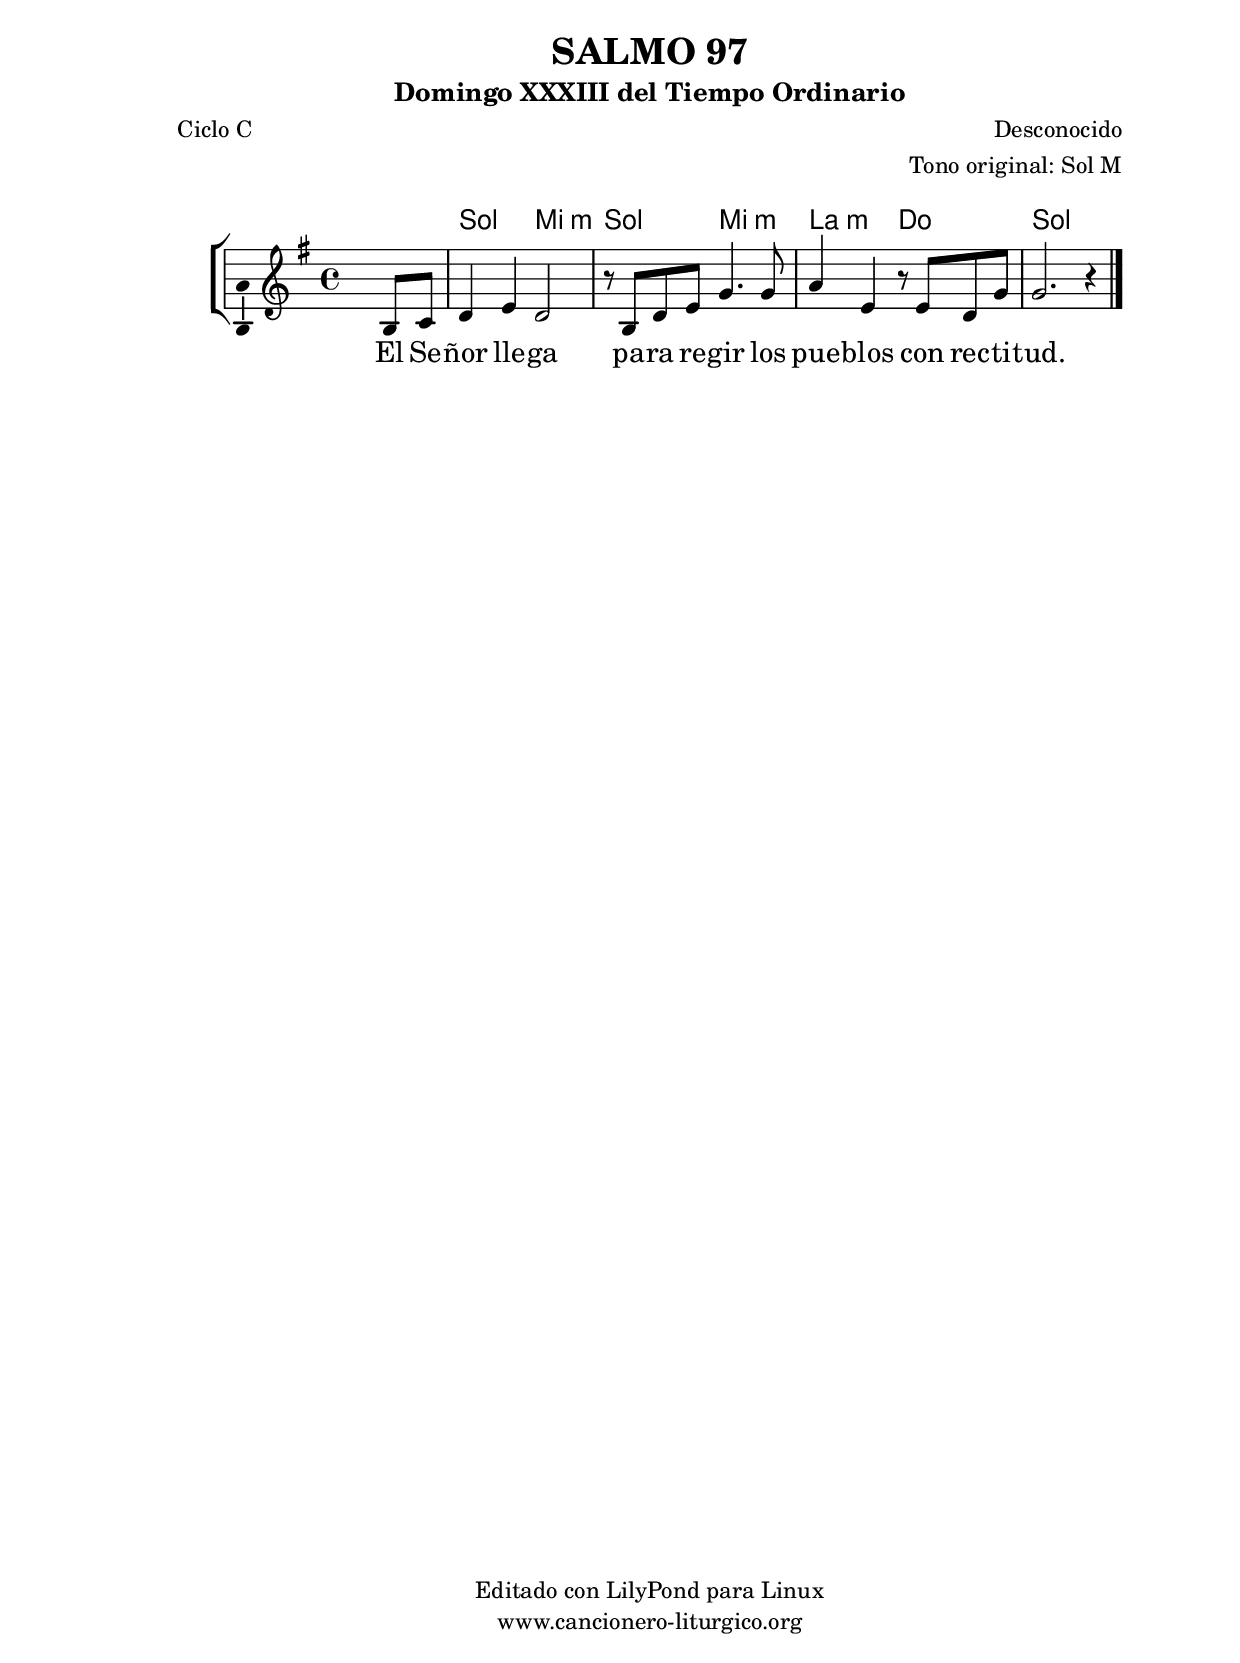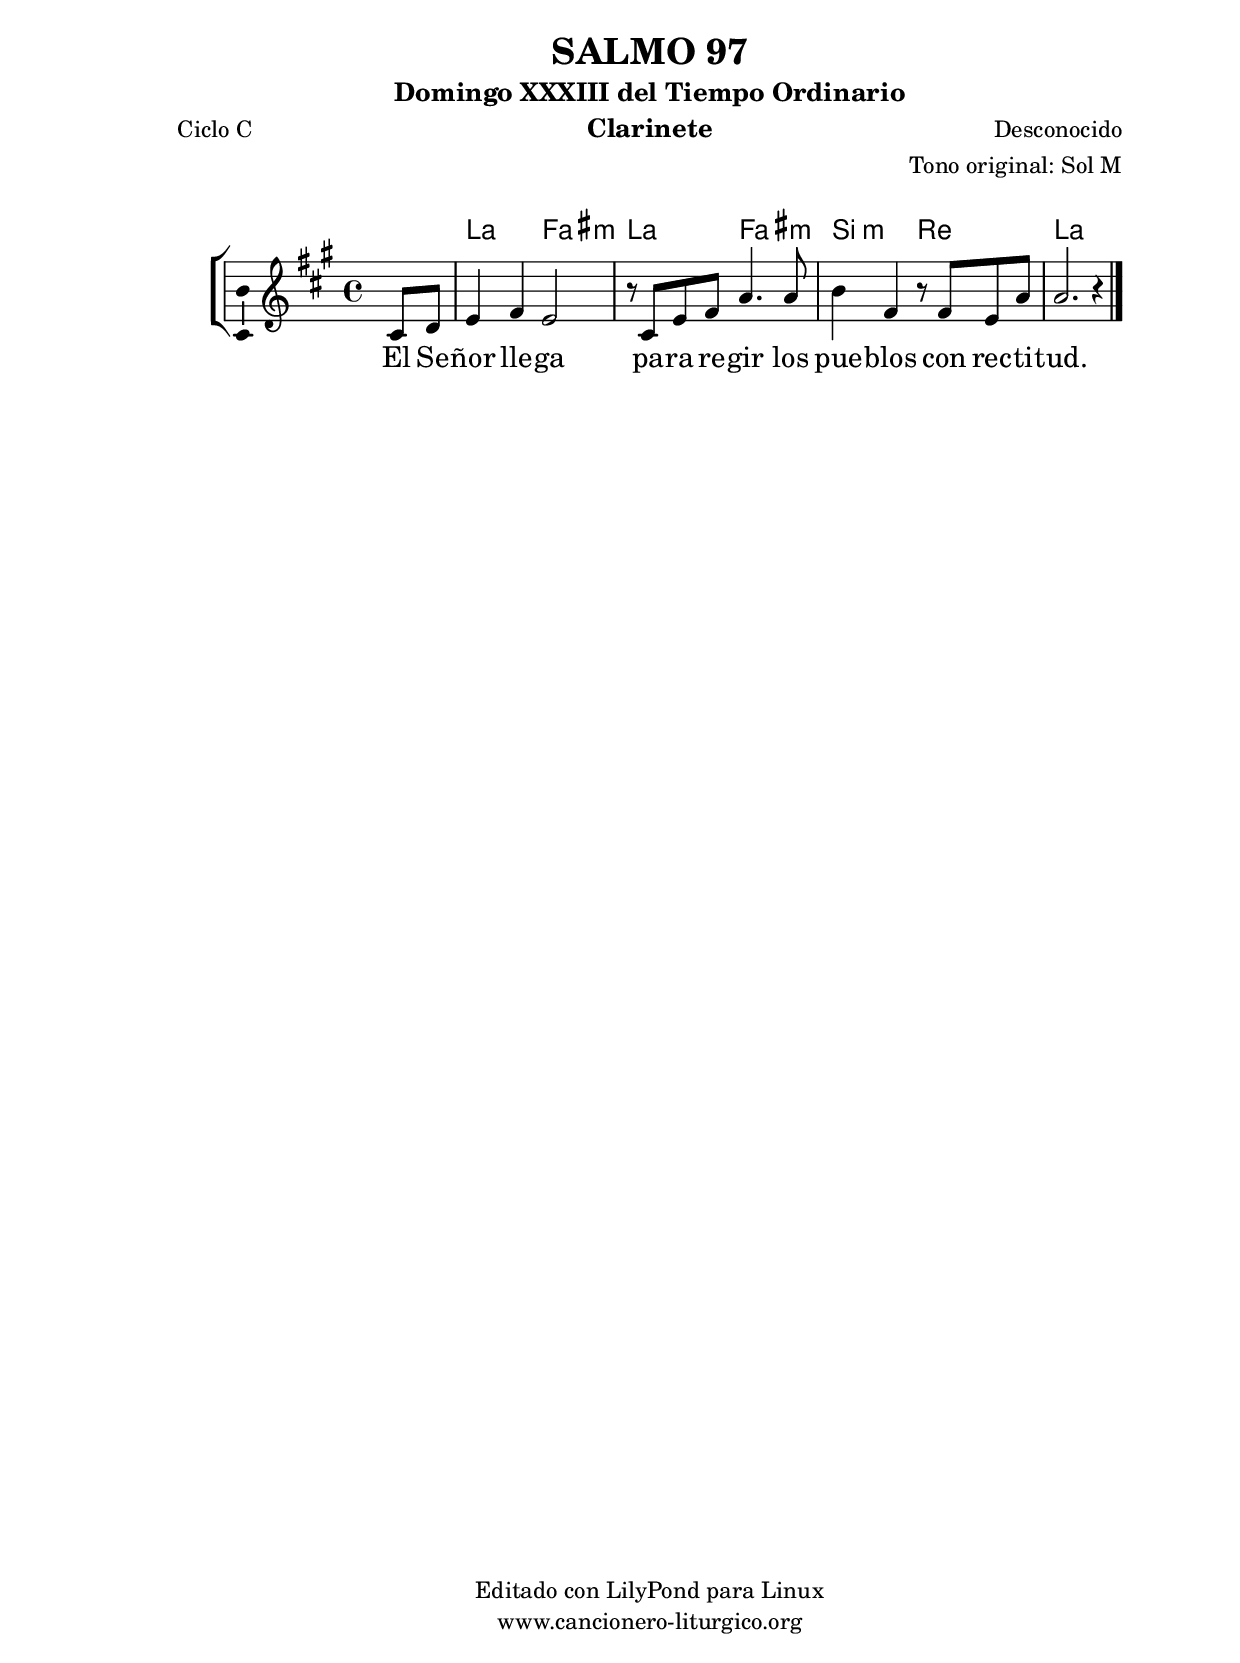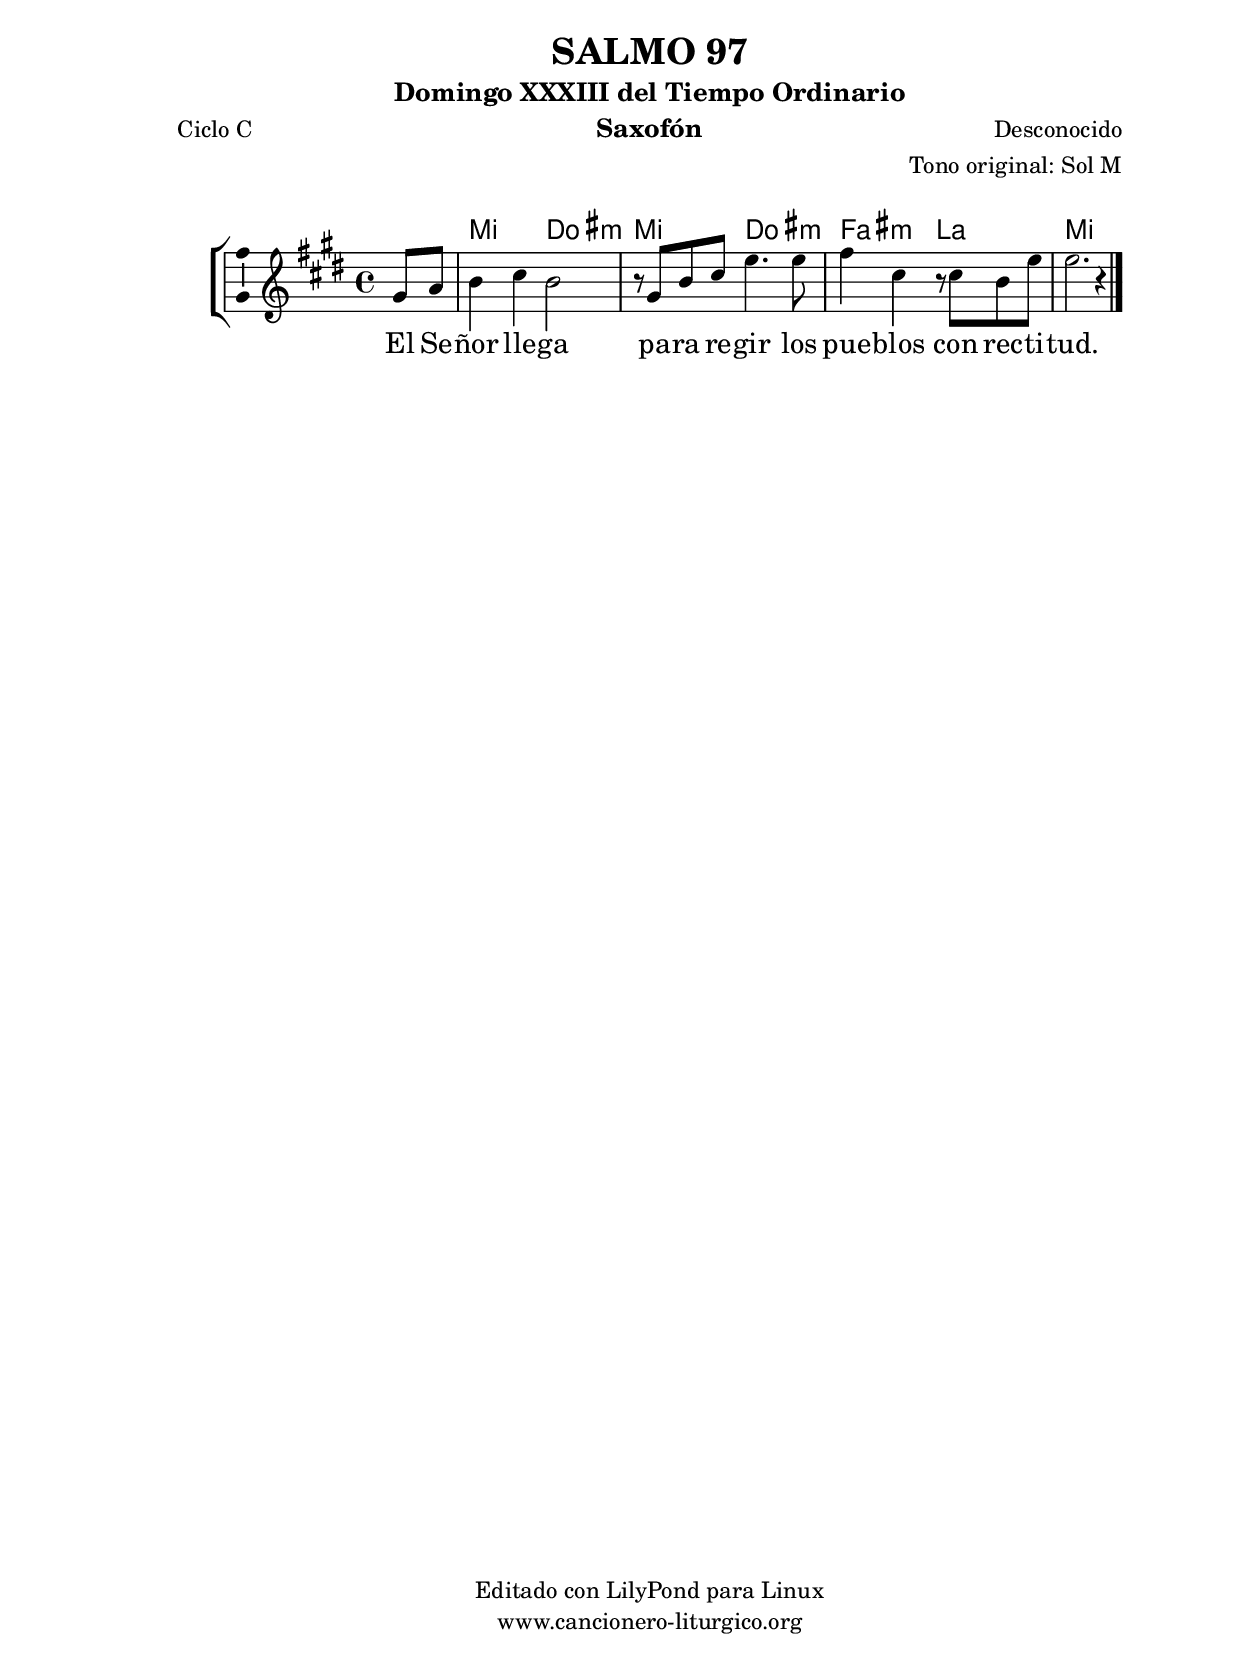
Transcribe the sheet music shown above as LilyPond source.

%
%para convertir .midi en .wav:
%timidity filename.midi -Ow -o finename.wav
%
%
%Para convertir de .wav a .mp3:
%lame -h -m j filename.wav
%
%
%para escuchar el midi:
%timidity nombrefichero.midi
%


%versión de lilypond para la que se ha escrito esta partitura:
\version "2.16.0"

	%Tamaño papel
	#(set-default-paper-size "a4")
	%Tamaño partitura
	#(set-global-staff-size 20)
	%No responde al pulsar sobre una nota
	#(ly:set-option 'point-and-click #f)

%parámetros del encabezamiento:
\header {
	title = "SALMO 97"
	subtitle = "Domingo XXXIII del Tiempo Ordinario"
	composer = "Desconocido"
	poet = "Ciclo C"
	meter = ""
	arranger = "Tono original: Sol M"
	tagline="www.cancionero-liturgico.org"
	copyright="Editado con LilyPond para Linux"
	}

%parámetros asociados al papel:
\paper  {
	oddHeaderMarkup = \markup {\fill-line { \on-the-fly #not-first-page \fromproperty #'header:title \on-the-fly #not-first-page \fromproperty #'header:composer }}
	evenHeaderMarkup = \markup {\fill-line { \fromproperty #'header:composer \fromproperty #'header:title }}
	#(set-paper-size "a4")
	print-page-number = ##f
	first-page-number = 1
	print-first-page-number = ##f
%	head-separation = 3.0 \cm
	top-margin = 2.0 \cm
	bottom-margin = 0.5\cm
%%%	bottom-margin = -1.0\cm
	left-margin = 3.0 \cm
	line-width = 16.0 \cm 
	indent = 8\mm
	interscoreline = 2.\mm
	between-system-space = 15\mm
%	para que las partituras no llenen la hoja:
	ragged-bottom = ##t
%	idem para la última hoja:
	ragged-last-bottom = ##f
%	para que las partituras llenen el ancho del papel:
	ragged-last = ##f
	after-title-space = 2.5 \cm
%page-count=1
system-count=1

	%Flexible Vertical Spacing
%	markup-markup-spacing =
%	#'((basic-distance . 15) (minimum-distance . 15) (padding . 3))
	markup-system-spacing =
	#'((basic-distance . 15) (minimum-distance . 15) (padding . 3))
	system-system-spacing =
	#'((basic-distance . 15) (minimum-distance . 15) (padding . 3))
	score-system-spacing =
	#'((basic-distance . 15) (minimum-distance . 15) (padding . 5))
%	top-system-spacing = % header
%	#'((basic-distance . 8) (minimum-distance . 0) (padding . 3))
%	top-markup-spacing =
%	#'((basic-distance . 20) (minimum-distance . 20) (padding . 3))
	last-bottom-spacing = % footer
	#'((basic-distance . 5) (minimum-distance . 5) (padding . 3))
%	score-markup-spacing =
%	#'((basic-distance . 16) (minimum-distance . 13) (padding . 3))

	}


%parámetros que afectan a toda la partitura:
global =  {
	%clave de sol (G):
	\clef G
	%armadura:
%	\transpose aes g
	\key g \major
	\tempo 4=100
	\set Score.tempoHideNote = ##t
	}


acordes = {
	\italianChords
	\chordmode {
%	\transpose aes g
{

s1
g2 e:m g e:m a:m c g s

	}
	}
}

melodia = 
%	\transpose aes g
{
	\relative c'{

\time 4/4
s2 s4 b8 c
d4 e d2
r8 b8 d e g4. g8
a4 e r8 e8 d g
g2. r4

	\bar "|."
	}
	}


texto = \lyricmode {
El Se -- ñor lle -- ga pa -- ra re -- gir los pue -- blos con rec -- ti -- tud.
	}


acordesStaff = \context ChordNames = acordesStaff <<
	\set chordChanges = ##t
	\acordes
	>>


vozStaff = \context Voice = vozStaff
\with {\consists "Ambitus_engraver"}
<<
%	\set Staff.instrumentName = ""
%	\set Staff.shortInstrumentName = ""
%	\set Staff.midiInstrument = #"clarinet"
%	\set Staff.midiInstrument = #"cello"
%	\set Staff.midiInstrument = #"flute"
	\set Staff.midiInstrument = #"electric guitar (jazz)"
%	\set Staff.midiInstrument = #"english horn"
%	\set Staff.midiInstrument = #"violin"
%	\set Staff.midiInstrument = #"glockenspiel"
	\set Staff.midiMinimumVolume = #0.7
	\set Staff.midiMaximumVolume = #0.9
	\global
	\melodia
	>>


textoStaff = \context Lyrics = textoStaff <<
	\lyricsto vozStaff \texto
	>>

\book {
	\score {
		\context ChoirStaff {
			\override StaffGroup.SystemStartBracket #'collapse-height = #1
			\override Score.SystemStartBar #'collapse-height = #1
			<<
			\acordesStaff
			\vozStaff
			\textoStaff
			>>
			}
		\layout {
	    		\context {
				\Lyrics
				\override LyricText #'font-size = #2
				}
	   		 \context {
				\Score
				%fontSize = #3
				\override StaffSymbol #'staff-space = #(magstep +3)
				%\override Beam #'thickness = #0.55
				%\override SpacingSpanner #'spacing-increment = #1.0
				%\override Slur #'height-limit = #1.5
				}
			}
		}
	\score {
		\unfoldRepeats
		\context ChoirStaff {
			<<
			\acordesStaff
			\vozStaff
			>>
			}
		\midi {
	  		\context {
	  			\Score
				tempoWholesPerMinute = #(ly:make-moment 70 4)
				}
			}
		}
	}

%Partitura para clarinete
#(define output-suffix "C")
\book {
	\header{
		instrument = "Clarinete"
		}
	\score {
		\context ChoirStaff {
			\override StaffGroup.SystemStartBracket #'collapse-height = #1
			\override Score.SystemStartBar #'collapse-height = #1
\transpose c d
			<<
			\acordesStaff
			\vozStaff
			\textoStaff
			>>
			}
		\layout {
	    		\context {
				\Lyrics
				\override LyricText #'font-size = #2
				}
	   		 \context {
				\Score
				%fontSize = #3
				\override StaffSymbol #'staff-space = #(magstep +3)
				%\override Beam #'thickness = #0.55
				%\override SpacingSpanner #'spacing-increment = #1.0
				%\override Slur #'height-limit = #1.5
				}
			}
		}
	}

%Partitura para saxofón
#(define output-suffix "S")
\book {
	\header{
		instrument = "Saxofón"
		}
	\score {
		\context ChoirStaff {
			\override StaffGroup.SystemStartBracket #'collapse-height = #1
			\override Score.SystemStartBar #'collapse-height = #1
\transpose c a
			<<
			\acordesStaff
			\vozStaff
			\textoStaff
			>>
			}
		\layout {
	    		\context {
				\Lyrics
				\override LyricText #'font-size = #2
				}
	   		 \context {
				\Score
				%fontSize = #3
				\override StaffSymbol #'staff-space = #(magstep +3)
				%\override Beam #'thickness = #0.55
				%\override SpacingSpanner #'spacing-increment = #1.0
				%\override Slur #'height-limit = #1.5
				}
			}
		}
	}

